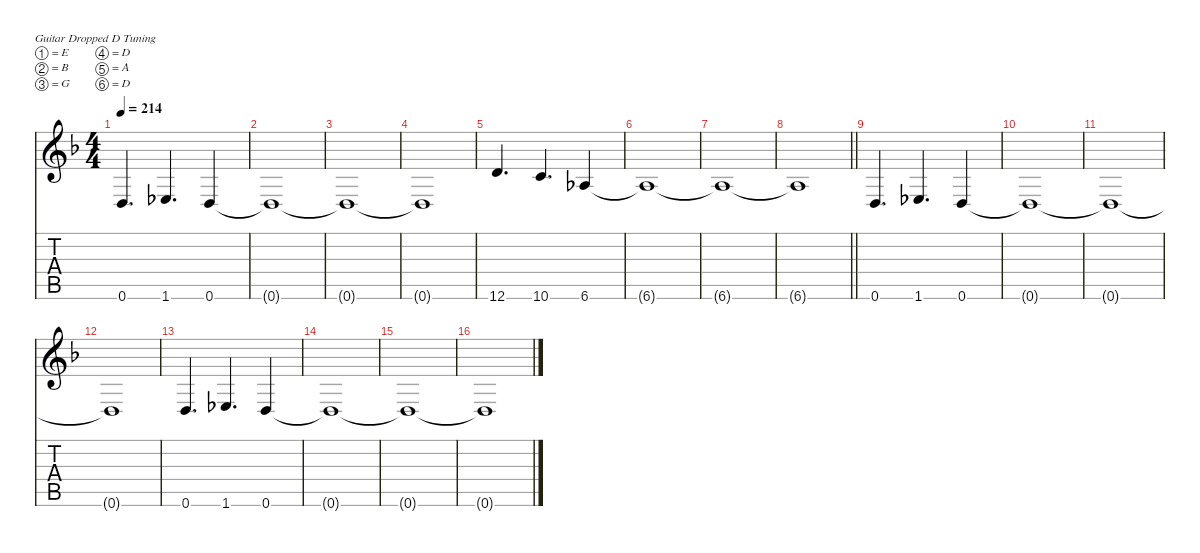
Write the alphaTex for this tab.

\hideDynamics
\bracketExtendMode nobrackets
\singleTrackTrackNamePolicy hidden
\multiTrackTrackNamePolicy hidden
\firstSystemTrackNameMode fullname
\firstSystemTrackNameOrientation horizontal
\otherSystemsTrackNameOrientation horizontal
\track ("Guitar-spare" "E-Gt") {instrument distortionguitar}
\staff {score tabs}
\tuning (E4 B3 G3 D3 A2 D2)
\ts (4 4)
\tempo 214
\clef g2
\ks dminor
0.6{acc forcenatural}.4{d dy f beam Up} 1.6{acc b}.4{d beam Up} 0.6{acc forcenatural}.4{beam Up} |
0.6{t acc forcenatural}.1{beam Up} |
0.6{t acc forcenatural}.1{beam Up} |
0.6{t acc forcenatural}.1{beam Up} |
12.6{acc forcenatural}.4{d beam Up} 10.6{acc forcenatural}.4{d beam Up} 6.6{acc b}.4{beam Up} |
6.6{t acc b}.1{beam Up} |
6.6{t acc b}.1{beam Up} |
\barLineRight lightlight
6.6{t acc b}.1{beam Up} |
0.6{acc forcenatural}.4{d beam Up} 1.6{acc b}.4{d beam Up} 0.6{acc forcenatural}.4{beam Up} |
0.6{t acc forcenatural}.1{beam Up} |
0.6{t acc forcenatural}.1{beam Up} |
0.6{t acc forcenatural}.1{beam Up} |
0.6{acc forcenatural}.4{d beam Up} 1.6{acc b}.4{d beam Up} 0.6{acc forcenatural}.4{beam Up} |
0.6{t acc forcenatural}.1{beam Up} |
0.6{t acc forcenatural}.1{beam Up} |
0.6{t acc forcenatural}.1{beam Up}
